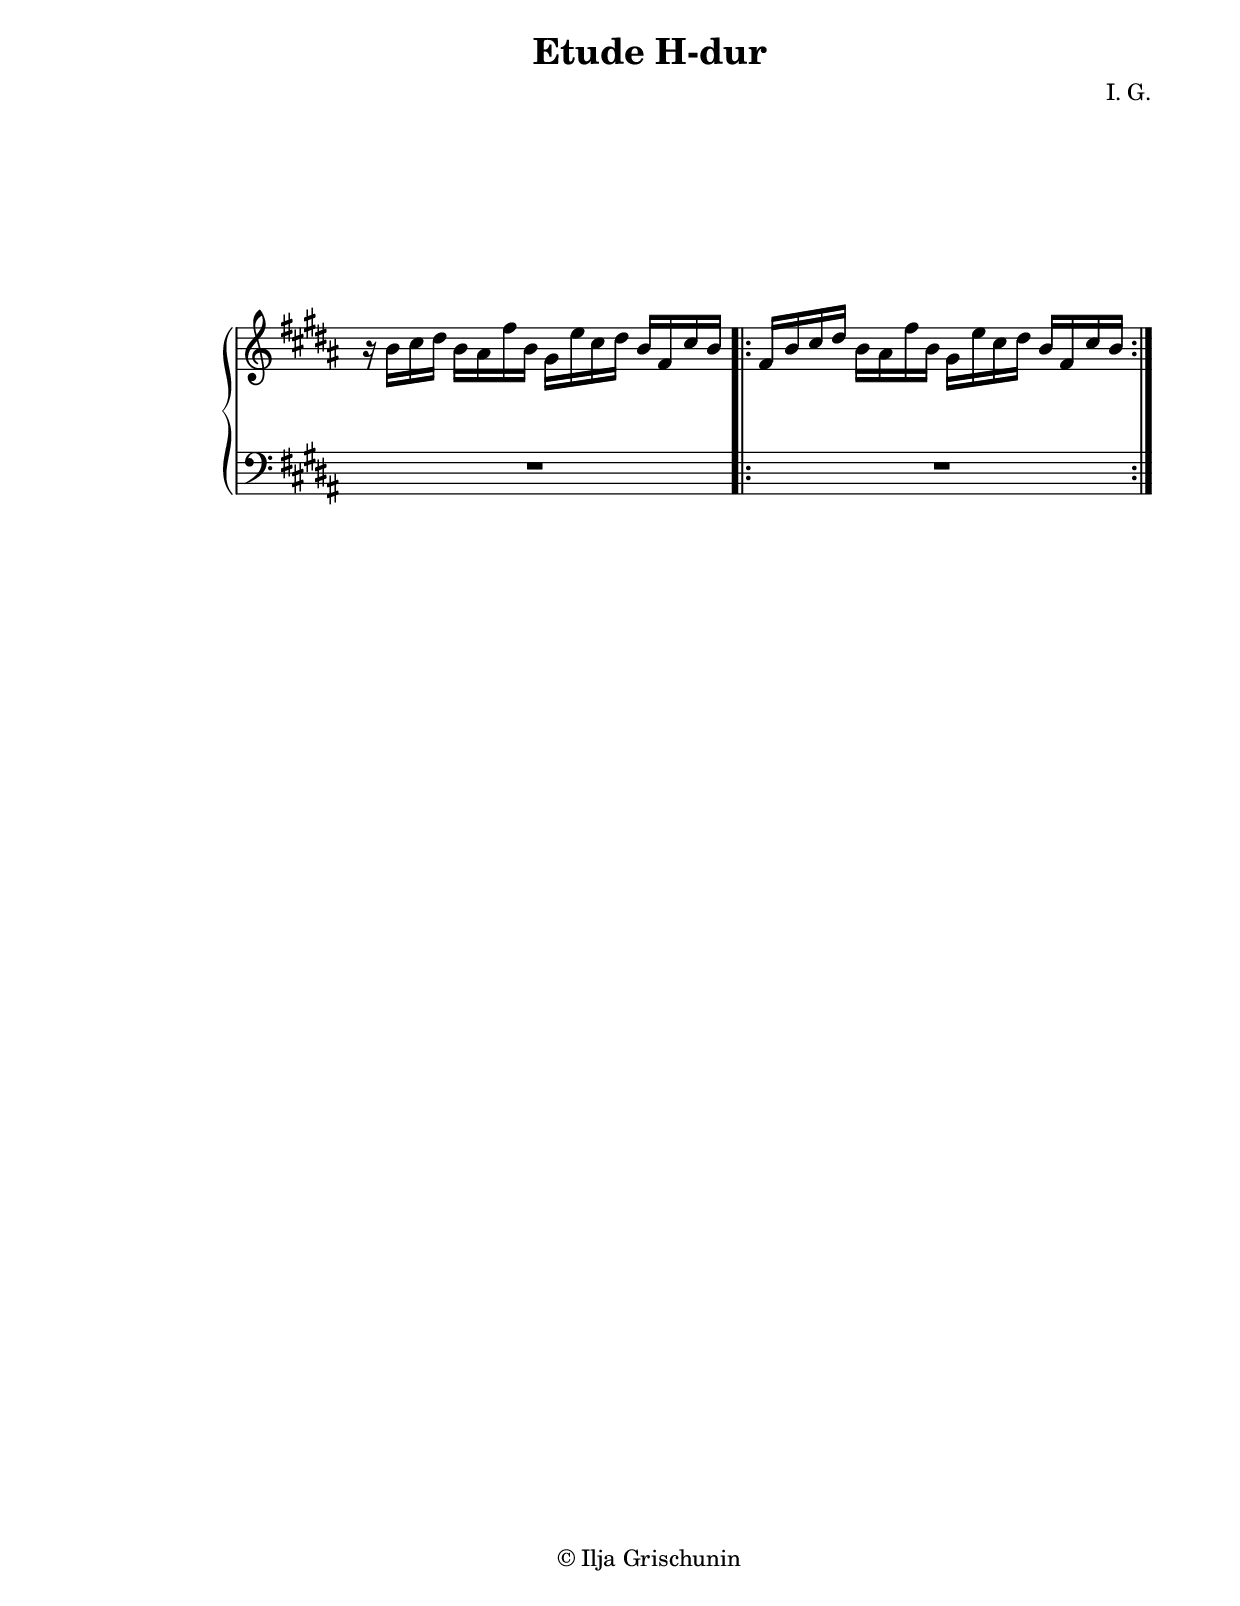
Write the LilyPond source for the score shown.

\version "2.19.15"
%\version "2.18.0"

\language "deutsch"

\header {
  title = "Etude H-dur"
  %meter = "Allegro"
  composer = "I. G."
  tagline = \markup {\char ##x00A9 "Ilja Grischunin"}
}

\paper {
  #(set-paper-size "a4")
  top-system-spacing #'basic-distance = #30
  top-markup-spacing #'basic-distance = #15
  markup-system-spacing #'basic-distance = #30
  system-system-spacing #'basic-distance = #29
  last-bottom-spacing #'basic-distance = #30
  %left-margin = 15
  %right-margin = 15
  two-sided = ##t
  inner-margin = 25
  outer-margin = 15
}

\layout {
  \context {
    \Score
    \remove "Bar_number_engraver"
    \override StaffGrouper.staff-staff-spacing.basic-distance = #12
  }
}

\version "2.19.15"

\language "deutsch"

rechtsHdur = \relative {
  \clef treble
  \key h \major
  \override Staff.TimeSignature.stencil = ##f
  r16 h' cis dis h ais fis' h, gis e' cis dis h fis cis' h
  \bar ".|:"
  fis h cis dis h ais fis' h, gis e' cis dis h fis cis' h
  \bar ":|."
}

dynamicHdur = {
  \override Hairpin.to-barline = ##f
  
}

linksHdur = \relative {
  \clef bass
  \key h \major
  \override Staff.TimeSignature.stencil = ##f
  R1 \bar ".|:" R1 \bar ":|."
}


\score {
  \new PianoStaff <<
    \new Staff = "RH" \rechtsHdur
    \new Dynamics = "Dynamics_pf" \dynamicHdur
    \new Staff = "LH" \linksHdur
  >>
}